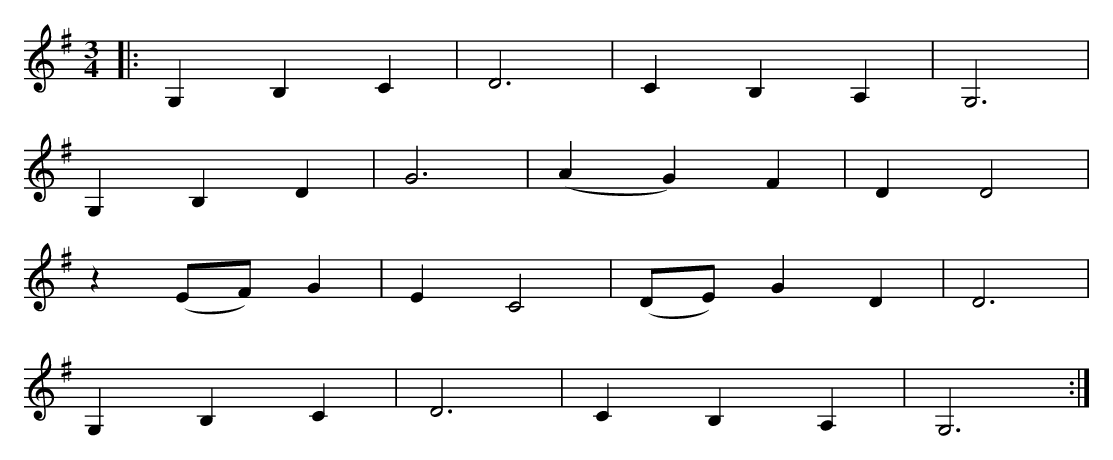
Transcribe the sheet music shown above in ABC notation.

X:1
M:3/4
K:G
|:G,2 B,2 C2|D6|C2 B,2 A,2|G,6|
G,2 B,2 D2|G6|(A2 G2) F2|D2 D4|
z2 (EF) G2|E2 C4|(DE) G2 D2|D6|
G,2 B,2 C2|D6|C2 B,2 A,2|G,6:|
